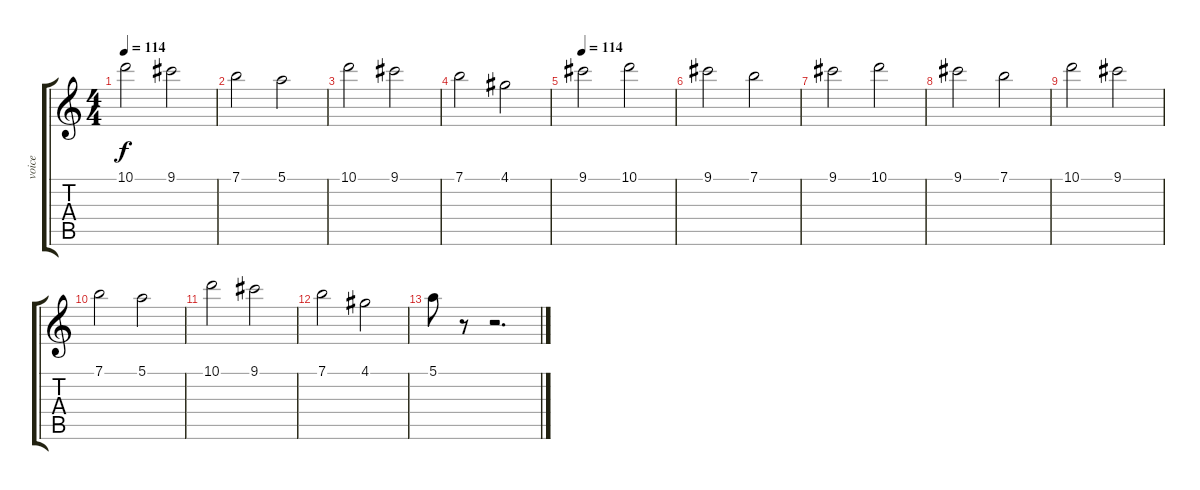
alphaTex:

\track ("voice" "voice") {instrument overdrivenguitar}
\staff {score tabs}
\tuning (E4 B3 G3 D3 A2 E2) {hide}
\ts (4 4)
\tempo 114
\clef g2
\ks c
10.1.2{dy f} 9.1.2 |
7.1.2 5.1.2 |
10.1.2 9.1.2 |
7.1.2 4.1.2 |
\tempo 114
9.1.2 10.1.2 |
9.1.2 7.1.2 |
9.1.2 10.1.2 |
9.1.2 7.1.2 |
10.1.2 9.1.2 |
7.1.2 5.1.2 |
10.1.2 9.1.2 |
7.1.2 4.1.2 |
5.1.8 r.8 r.2{d}
